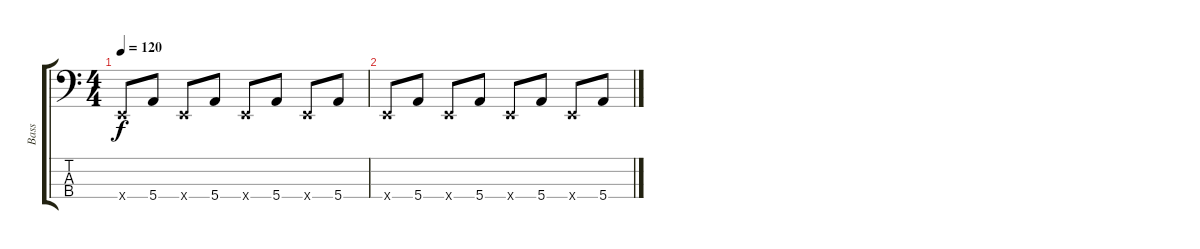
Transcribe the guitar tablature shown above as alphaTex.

\track ("Bass" "Bass") {instrument electricbassfinger}
\staff {score tabs}
\tuning (G2 D2 A1 E1) {hide}
\ts (4 4)
\tempo 120
\clef f4
\ks c
0.4{x}.8{dy f} 5.4.8 0.4{x}.8 5.4.8 0.4{x}.8 5.4.8 0.4{x}.8 5.4.8 |
0.4{x}.8 5.4.8 0.4{x}.8 5.4.8 0.4{x}.8 5.4.8 0.4{x}.8 5.4.8
